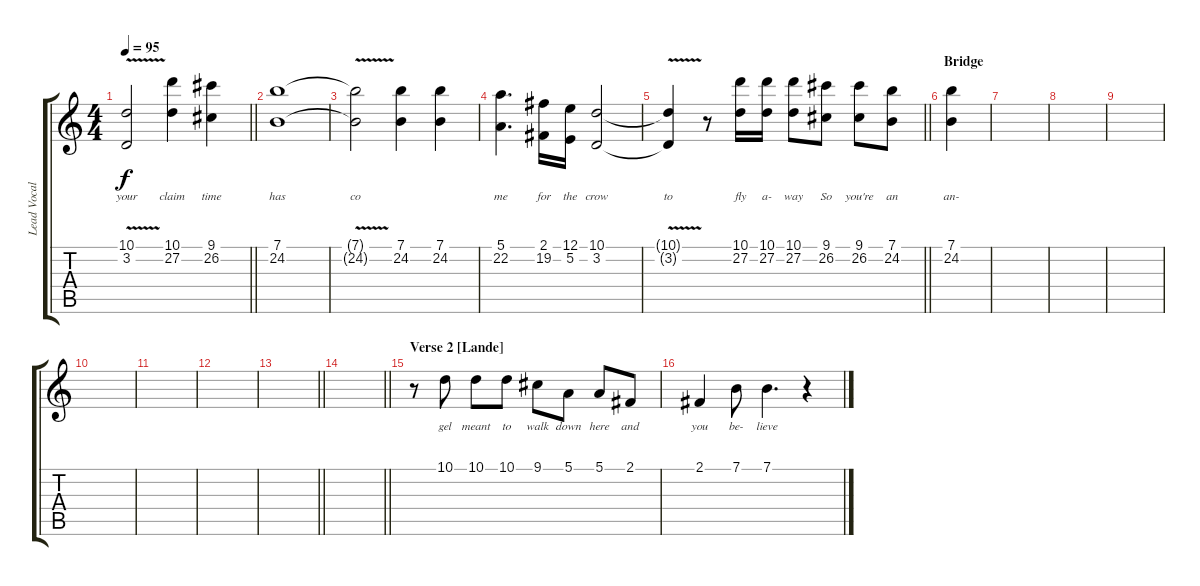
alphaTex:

\track ("Lead Vocals (Tobias Sammet / Jorn Lande)" "Lead Vocal") {instrument violin}
\staff {score tabs}
\tuning (E4 B3 G3 D3 A2 E2) {hide}
\ts (4 4)
\tempo 95
\clef g2
\barLineRight lightlight
\ks c
(10.1{v t} 3.2{t}).2{lyrics (0 "your") lyrics (1 "") lyrics (2 "") lyrics (3 "") lyrics (4 "") dy f} (10.1 27.2).4{lyrics (0 "claim") lyrics (1 "") lyrics (2 "") lyrics (3 "") lyrics (4 "")} (9.1 26.2).4{lyrics (0 "time") lyrics (1 "") lyrics (2 "") lyrics (3 "") lyrics (4 "")} |
(7.1 24.2).1{lyrics (0 "has") lyrics (1 "") lyrics (2 "") lyrics (3 "") lyrics (4 "")} |
(7.1{v t} 24.2{t}).2{lyrics (0 "co") lyrics (1 "") lyrics (2 "") lyrics (3 "") lyrics (4 "")} (7.1 24.2).4{lyrics (0 "") lyrics (1 "") lyrics (2 "") lyrics (3 "") lyrics (4 "")} (7.1 24.2).4{lyrics (0 "") lyrics (1 "") lyrics (2 "") lyrics (3 "") lyrics (4 "")} |
(5.1 22.2).4{d lyrics (0 "me") lyrics (1 "") lyrics (2 "") lyrics (3 "") lyrics (4 "")} (2.1 19.2).16{lyrics (0 "for") lyrics (1 "") lyrics (2 "") lyrics (3 "") lyrics (4 "")} (12.1 5.2).16{lyrics (0 "the") lyrics (1 "") lyrics (2 "") lyrics (3 "") lyrics (4 "")} (10.1 3.2).2{lyrics (0 "crow") lyrics (1 "") lyrics (2 "") lyrics (3 "") lyrics (4 "")} |
\barLineRight lightlight
(10.1{v t} 3.2{t}).4{lyrics (0 "to") lyrics (1 "") lyrics (2 "") lyrics (3 "") lyrics (4 "")} r.8 (10.1 27.2).16{lyrics (0 "fly") lyrics (1 "") lyrics (2 "") lyrics (3 "") lyrics (4 "")} (10.1 27.2).16{lyrics (0 "a-") lyrics (1 "") lyrics (2 "") lyrics (3 "") lyrics (4 "")} (10.1 27.2).8{lyrics (0 "way") lyrics (1 "") lyrics (2 "") lyrics (3 "") lyrics (4 "")} (9.1 26.2).8{lyrics (0 "So") lyrics (1 "") lyrics (2 "") lyrics (3 "") lyrics (4 "")} (9.1 26.2).8{lyrics (0 "you're") lyrics (1 "") lyrics (2 "") lyrics (3 "") lyrics (4 "")} (7.1 24.2).8{lyrics (0 "an") lyrics (1 "") lyrics (2 "") lyrics (3 "") lyrics (4 "")} |
\section ("" "Bridge")
(7.1 24.2).4{lyrics (0 "an-") lyrics (1 "") lyrics (2 "") lyrics (3 "") lyrics (4 "")} |
|
|
|
|
|
|
\barLineRight lightlight
|
\barLineRight lightlight
|
\section ("" "Verse 2 [Lande]")
r.8{volume 16 instrument contrabass} 10.1.8{lyrics (0 "gel") lyrics (1 "") lyrics (2 "") lyrics (3 "") lyrics (4 "")} 10.1.8{lyrics (0 "meant") lyrics (1 "") lyrics (2 "") lyrics (3 "") lyrics (4 "")} 10.1.8{lyrics (0 "to") lyrics (1 "") lyrics (2 "") lyrics (3 "") lyrics (4 "")} 9.1.8{lyrics (0 "walk") lyrics (1 "") lyrics (2 "") lyrics (3 "") lyrics (4 "")} 5.1.8{lyrics (0 "down") lyrics (1 "") lyrics (2 "") lyrics (3 "") lyrics (4 "")} 5.1.8{lyrics (0 "here") lyrics (1 "") lyrics (2 "") lyrics (3 "") lyrics (4 "")} 2.1.8{lyrics (0 "and") lyrics (1 "") lyrics (2 "") lyrics (3 "") lyrics (4 "")} |
2.1.4{lyrics (0 "you") lyrics (1 "") lyrics (2 "") lyrics (3 "") lyrics (4 "")} 7.1.8{lyrics (0 "be-") lyrics (1 "") lyrics (2 "") lyrics (3 "") lyrics (4 "")} 7.1.4{d lyrics (0 "lieve") lyrics (1 "") lyrics (2 "") lyrics (3 "") lyrics (4 "")} r.4
